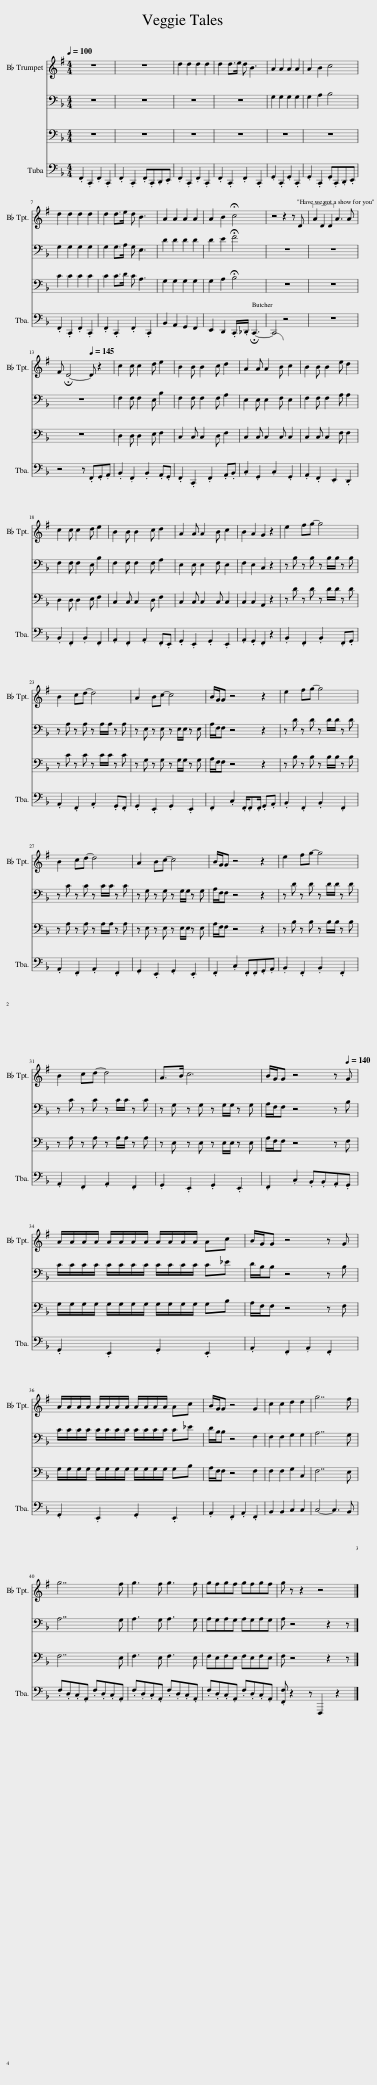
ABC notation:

X:1
%%score 1 2 3 4
L:1/8
Q:1/4=100
M:4/4
I:linebreak $
K:F
V:1 treble transpose=-2
V:2 bass
V:3 bass
V:4 bass
V:1
[K:G] z8 | z8 | d2 d2 d2 d2 | d2 d>e d B3 | A2 A2 A2 A2 | %5
 A2 B2 c4 |$ d2 d2 d2 d2 | d2 d>e d B3 | A2 A2 A2 A2 | A2 B2 !fermata!c4 | %10
 z4 z2 z D | (3A2 D2 D2 A3 A |$ F !fermata!D4-[Q:1/4=145] D z2 | c2 c c2 d e2 | B2 B B2 c d2 | %15
 A2 A A2 B c2 | B2 B B2 e d2 |$ c2 c c2 d e2 | B2 B B2 c d2 | A2 A A2 B c2 | %20
 B2 A2 G2 z2 | e2 fg- g4 |$ B2 cd- d4 | A2 Bc- c4 | B/G/G z4 z2 | %25
 e2 fg- g4 |$ B2 cd- d4 | A2 Bc- c4 | B/G/G z4 z2 | e2 fg- g4 |$ %30
 B2 cd- d4 | A>B c6 | B/G/G z4 z[Q:1/4=140] G |$ A/A/A/A/ A/A/A/A/ A/A/A/A/ Ac | B/G/G z4 z G |$ %35
 A/A/A/A/ A/A/A/A/ A/A/A/A/ Ac | B/G/G z4 G2 | c2 c2 d2 d2 | g7 f |$ g7 f | %40
 g3 f g3 f | gfgf gfgf | g z z2 z4 |] %43
V:2
 z8 | z8 | z8 | z8 | G,2 G,2 G,2 G,2 | %5
 G,2 A,2 B,4 |$ G,2 G,2 G,2 G,2 | G,2 G,>A, G, E,3 | D2 D2 D2 D2 | D2 E2 !fermata!F4 | %10
 z8 | z8 |$ z8 | F,2 F, F,2 E, B,2 | F,2 F, F,2 F, A,2 | %15
 E,2 E, E,2 F, E,2 | F,2 F, F,2 A, A,2 |$ F,2 F, F,2 E, B,2 | F,2 F, F,2 F, A,2 | E,2 E, E,2 F, E,2 | %20
 F,2 E,2 C,2 z2 | z B, z B, z B,/B,/ z B, |$ z A, z A, z A,/A,/ z A, | z E, z E, z E,/E,/ z E, | A,/F,/F, z4 z2 | %25
 z D z D z D/D/ z D |$ z C z C z C/C/ z C | z G, z G, z G,/G,/ z G, | A,/F,/F, z4 z2 | z D z D z D/D/ z D |$ %30
 z C z C z C/C/ z C | z G, z G, z G,/G,/ z G, | A,/F,/F, z4 z B, |$ C/C/C/C/ C/C/C/C/ C/C/C/C/ C_E | D/B,/B, z4 z B, |$ %35
 C/C/C/C/ C/C/C/C/ C/C/C/C/ C_E | D/B,/B, z4 F,2 | F,2 F,2 G,2 G,2 | A,7 G, |$ A,7 G, | %40
 A,3 G, A,3 G, | A,G,A,G, A,G,A,G, | A, z4 z2 z |] %43
V:3
 z8 | z8 | z8 | z8 | z8 | %5
 z8 |$ C2 C2 C2 C2 | C2 C>D C A,3 | G,2 G,2 G,2 G,2 | G,2 A,2 !fermata!B,4 | %10
 z8 | z8 |$ z8 | D,2 D, D,2 E, F,2 | C,2 C, C,2 D, F,2 | %15
 C,2 C, C,2 C, C,2 | C,2 C, C,2 F, F,2 |$ D,2 D, D,2 E, F,2 | C,2 C, C,2 D, F,2 | C,2 C, C,2 C, C,2 | %20
 C,2 C,2 A,,2 z2 | z D z D z D/D/ z D |$ z C z C z C/C/ z C | z G, z G, z G,/G,/ z G, | A,/F,/F, z4 z2 | %25
 z B, z B, z B,/B,/ z B, |$ z A, z A, z A,/A,/ z A, | z E, z E, z E,/E,/ z E, | A,/F,/F, z4 z2 | z B, z B, z B,/B,/ z B, |$ %30
 z A, z A, z A,/A,/ z A, | z E, z E, z E,/E,/ z E, | A,/F,/F, z4 z F, |$ G,/G,/G,/G,/ G,/G,/G,/G,/ G,/G,/G,/G,/ G,B, | A,/F,/F, z4 z F, |$ %35
 G,/G,/G,/G,/ G,/G,/G,/G,/ G,/G,/G,/G,/ G,B, | A,/F,/F, z4 F,2 | F,2 F,2 G,2 C,2 | F,7 E, |$ F,7 E, | %40
 F,3 E, F,3 E, | F,E,F,E, F,E,F,E, | F, z4 z2 z |] %43
V:4
 .F,,2 .C,,2 .F,,2 .C,,2 | .F,,2 .C,,2 .F,,.C,,.D,,.E,, | .F,,2 .C,,2 .F,,2 .C,,2 | .F,,2 .C,,2 .F,,2 .C,,2 | .G,,2 .C,,2 .G,,2 .C,,2 | %5
 .G,,2 .C,,2 .G,,.C,,.D,,.E,, |$ .F,,2 .C,,2 .F,,2 .C,,2 | .F,,2 .C,,2 .F,,2 .C,,2 | B,,2 A,,2 G,,2 F,,2 | E,,2 D,,2 .C,,/._D,,/ !fermata!C,,3- | %10
 C,,4 z4 | z8 |$ z4 z .F,,.G,,.A,, | .B,,2 .F,,2 .B,,2 .A,,.G,, | .F,,2 .C,,2 .F,,2 .A,,.B,, | %15
 .C,2 .G,,2 .C,2 .G,,2 | .A,,2 .F,,2 .E,,2 .D,,2 |$ .B,,2 .F,,2 .B,,2 .F,,2 | .A,,2 .F,,2 .A,,2 .F,,.E,, | .G,,2 .E,,2 .G,,2 .E,,2 | %20
 .A,,2 .G,,2 .F,,2 z2 | .B,,2 .F,,2 .B,,2 .F,,.G,, |$ .A,,2 .F,,2 .A,,2 .G,,.F,, | .G,,2 .E,,2 .G,,2 .E,,2 | .F,,2 .C,2 .F,,/.F,,.F,,/ .G,,.A,, | %25
 .B,,2 .F,,2 .B,,2 .F,,2 |$ .A,,2 .F,,2 .A,,2 .F,,2 | .G,,2 .E,,2 .G,,2 .E,,2 | .F,,2 .C,2 .F,,.F,,.G,,.A,, | .B,,2 .F,,2 .B,,2 .F,,2 |$ %30
 .A,,2 .F,,2 .A,,2 .F,,2 | .G,,2 .E,,2 .G,,2 .E,,2 | .F,,2 .C,2 .B,,.B,,.A,,.G,, |$ .G,,2 .E,,2 .G,,2 .E,,2 | .A,,2 .F,,2 .A,,2 .F,,2 |$ %35
 .G,,2 .E,,2 .G,,2 .E,,2 | .A,,2 .F,,2 .A,,2 .F,,2 | B,,2 B,,2 C,2 C,2 | C,4- C,3 B,, |$ .F,.D,.C,.A,, .F,.D,.C,.A,, | %40
 .F,.D,.C,.A,, .F,.D,.C,.A,, | .F,.D,.C,.A,, .F,.D,.C,.A,, | .[F,,F,] z2 z F,,,2 z2 |] %43
